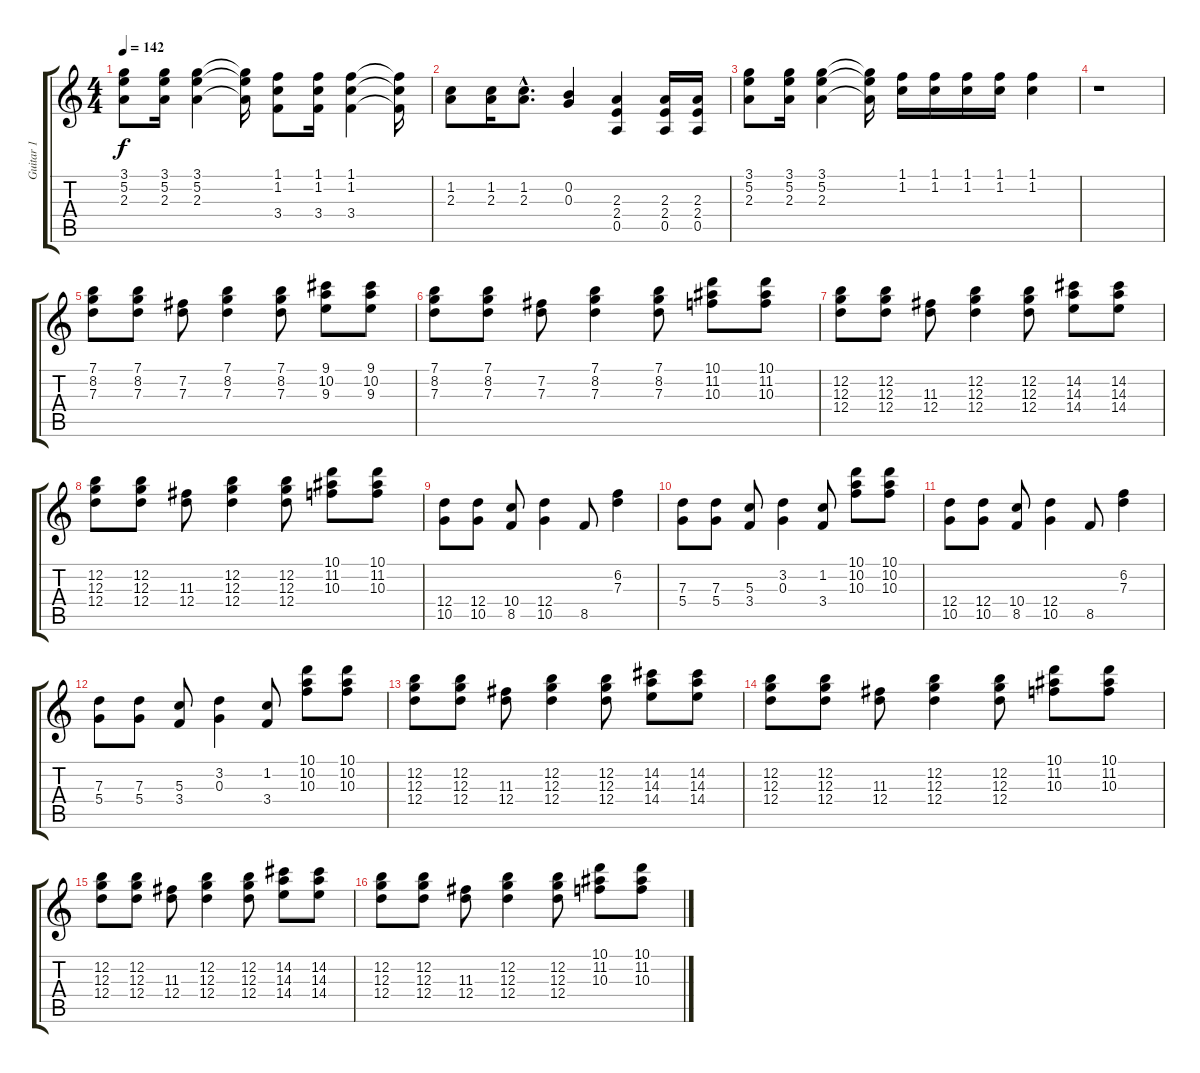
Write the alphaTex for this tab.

\track ("Guitar 1" "Guitar 1") {instrument distortionguitar}
\staff {score tabs}
\tuning (E4 B3 G3 D3 A2 E2) {hide}
\ts (4 4)
\tempo 142
\clef g2
\ks c
(3.1 5.2 2.3).8{dy f} (3.1 5.2 2.3).16 (3.1 5.2 2.3).4 (3.1{t} 5.2{t} 2.3{t}).16 (1.1 1.2 3.4).8 (1.1 1.2 3.4).16 (1.1 1.2 3.4).4 (1.1{t} 1.2{t} 3.4{t}).16 |
(1.2 2.3).8 (1.2 2.3).16 (1.2{hac} 2.3{hac}).8{d} (0.2 0.3).4 (2.3 2.4 0.5).4 (2.3 2.4 0.5).16 (2.3 2.4 0.5).16 |
(3.1 5.2 2.3).8 (3.1 5.2 2.3).16 (3.1 5.2 2.3).4 (3.1{t} 5.2{t} 2.3{t}).16 (1.1 1.2).16 (1.1 1.2).16 (1.1 1.2).16 (1.1 1.2).16 (1.1 1.2).4 |
r.1 |
(7.1 8.2 7.3).8 (7.1 8.2 7.3).8 (7.2 7.3).8 (7.1 8.2 7.3).4 (7.1 8.2 7.3).8 (9.1 10.2 9.3).8 (9.1 10.2 9.3).8 |
(7.1 8.2 7.3).8 (7.1 8.2 7.3).8 (7.2 7.3).8 (7.1 8.2 7.3).4 (7.1 8.2 7.3).8 (10.1 11.2 10.3).8 (10.1 11.2 10.3).8 |
(12.2 12.3 12.4).8 (12.2 12.3 12.4).8 (11.3 12.4).8 (12.2 12.3 12.4).4 (12.2 12.3 12.4).8 (14.2 14.3 14.4).8 (14.2 14.3 14.4).8 |
(12.2 12.3 12.4).8 (12.2 12.3 12.4).8 (11.3 12.4).8 (12.2 12.3 12.4).4 (12.2 12.3 12.4).8 (10.1 11.2 10.3).8 (10.1 11.2 10.3).8 |
(12.4 10.5).8 (12.4 10.5).8 (10.4 8.5).8 (12.4 10.5).4 8.5.8 (6.2 7.3).4 |
(7.3 5.4).8 (7.3 5.4).8 (5.3 3.4).8 (3.2 0.3).4 (1.2 3.4).8 (10.1 10.2 10.3).8 (10.1 10.2 10.3).8 |
(12.4 10.5).8 (12.4 10.5).8 (10.4 8.5).8 (12.4 10.5).4 8.5.8 (6.2 7.3).4 |
(7.3 5.4).8 (7.3 5.4).8 (5.3 3.4).8 (3.2 0.3).4 (1.2 3.4).8 (10.1 10.2 10.3).8 (10.1 10.2 10.3).8 |
(12.2 12.3 12.4).8 (12.2 12.3 12.4).8 (11.3 12.4).8 (12.2 12.3 12.4).4 (12.2 12.3 12.4).8 (14.2 14.3 14.4).8 (14.2 14.3 14.4).8 |
(12.2 12.3 12.4).8 (12.2 12.3 12.4).8 (11.3 12.4).8 (12.2 12.3 12.4).4 (12.2 12.3 12.4).8 (10.1 11.2 10.3).8 (10.1 11.2 10.3).8 |
(12.2 12.3 12.4).8 (12.2 12.3 12.4).8 (11.3 12.4).8 (12.2 12.3 12.4).4 (12.2 12.3 12.4).8 (14.2 14.3 14.4).8 (14.2 14.3 14.4).8 |
(12.2 12.3 12.4).8 (12.2 12.3 12.4).8 (11.3 12.4).8 (12.2 12.3 12.4).4 (12.2 12.3 12.4).8 (10.1 11.2 10.3).8 (10.1 11.2 10.3).8
